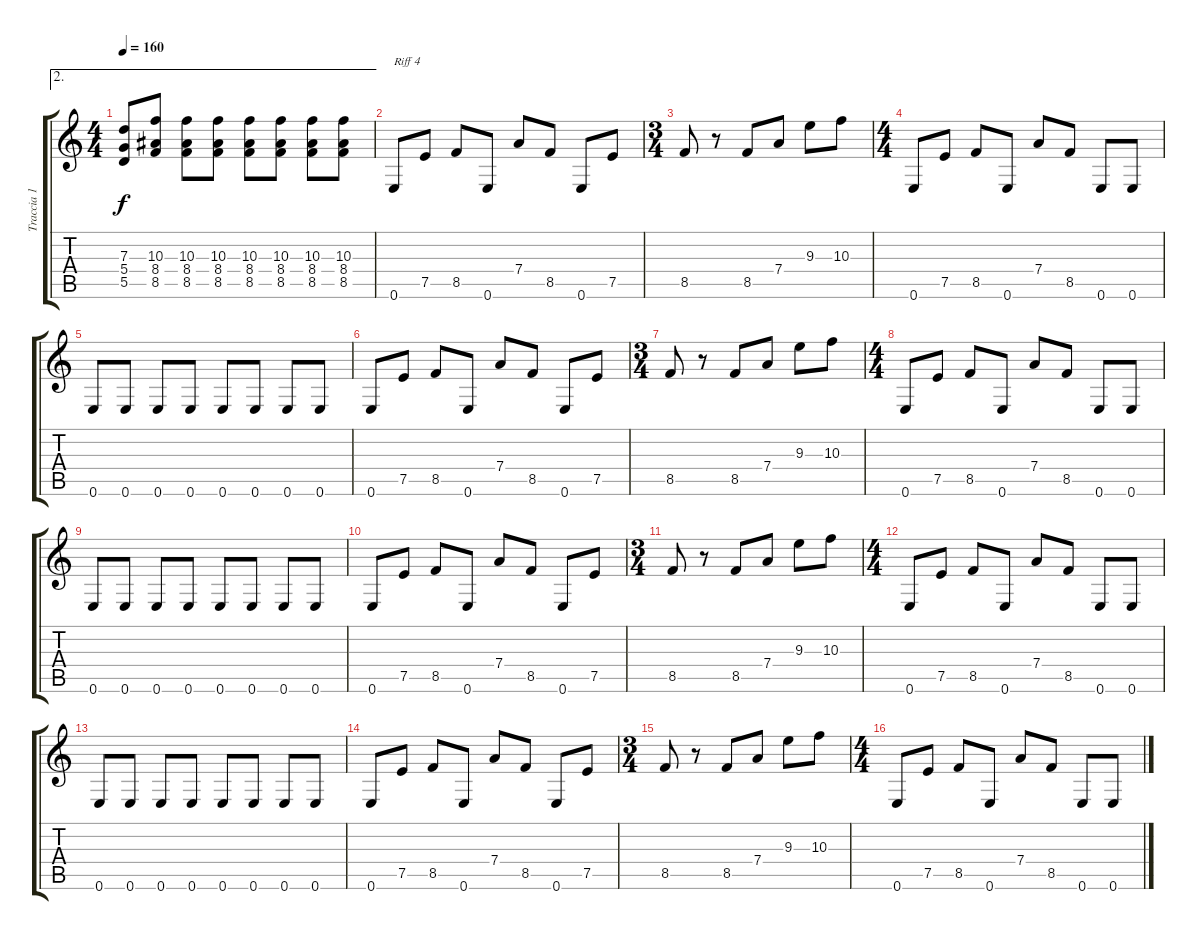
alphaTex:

\track ("Traccia 1" "Traccia 1") {instrument distortionguitar}
\staff {score tabs}
\tuning (E4 B3 G3 D3 A2 E2) {hide}
\ae 2
\ts (4 4)
\tempo 160
\clef g2
\ks c
(7.3 5.4 5.5).8{dy f} (10.3 8.4 8.5).8 (10.3 8.4 8.5).8 (10.3 8.4 8.5).8 (10.3 8.4 8.5).8 (10.3 8.4 8.5).8 (10.3 8.4 8.5).8 (10.3 8.4 8.5).8 |
0.6.8{txt "Riff 4"} 7.5.8 8.5.8 0.6.8 7.4.8 8.5.8 0.6.8 7.5.8 |
\ts (3 4)
8.5.8 r.8 8.5.8 7.4.8 9.3.8 10.3.8 |
\ts (4 4)
0.6.8 7.5.8 8.5.8 0.6.8 7.4.8 8.5.8 0.6.8 0.6.8 |
0.6.8 0.6.8 0.6.8 0.6.8 0.6.8 0.6.8 0.6.8 0.6.8 |
0.6.8 7.5.8 8.5.8 0.6.8 7.4.8 8.5.8 0.6.8 7.5.8 |
\ts (3 4)
8.5.8 r.8 8.5.8 7.4.8 9.3.8 10.3.8 |
\ts (4 4)
0.6.8 7.5.8 8.5.8 0.6.8 7.4.8 8.5.8 0.6.8 0.6.8 |
0.6.8 0.6.8 0.6.8 0.6.8 0.6.8 0.6.8 0.6.8 0.6.8 |
0.6.8 7.5.8 8.5.8 0.6.8 7.4.8 8.5.8 0.6.8 7.5.8 |
\ts (3 4)
8.5.8 r.8 8.5.8 7.4.8 9.3.8 10.3.8 |
\ts (4 4)
0.6.8 7.5.8 8.5.8 0.6.8 7.4.8 8.5.8 0.6.8 0.6.8 |
0.6.8 0.6.8 0.6.8 0.6.8 0.6.8 0.6.8 0.6.8 0.6.8 |
0.6.8 7.5.8 8.5.8 0.6.8 7.4.8 8.5.8 0.6.8 7.5.8 |
\ts (3 4)
8.5.8 r.8 8.5.8 7.4.8 9.3.8 10.3.8 |
\ts (4 4)
0.6.8 7.5.8 8.5.8 0.6.8 7.4.8 8.5.8 0.6.8 0.6.8
